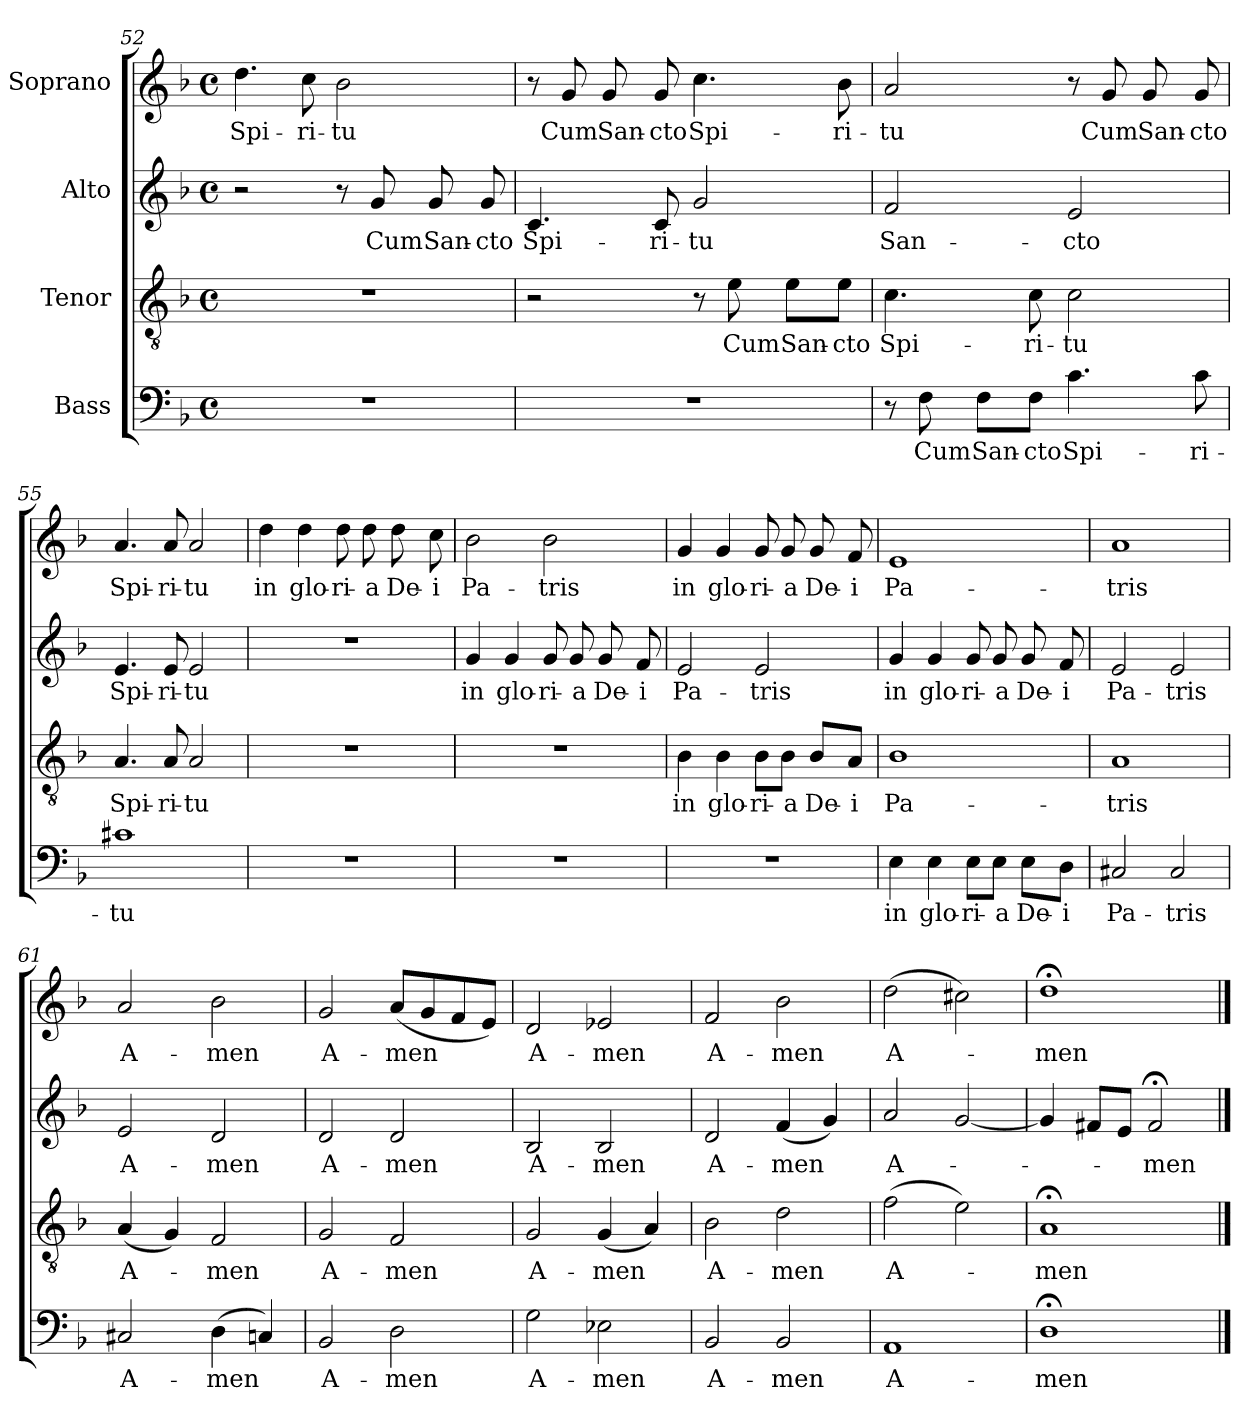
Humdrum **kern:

**kern	**text	**kern	**text	**kern	**text	**kern	**text
*part4	*part4	*part3	*part3	*part2	*part2	*part1	*part1
*staff4	*staff4	*staff3	*staff3	*staff2	*staff2	*staff1	*staff1
*I"Bass	*	*I"Tenor	*	*I"Alto	*	*I"Soprano	*
*clefF4	*	*clefGv2	*	*clefG2	*	*clefG2	*
*k[b-]	*	*k[b-]	*	*k[b-]	*	*k[b-]	*
*F:	*	*F:	*	*F:	*	*F:	*
*M4/4	*	*M4/4	*	*M4/4	*	*M4/4	*
*met(c)	*	*met(c)	*	*met(c)	*	*met(c)	*
=52	=52	=52	=52	=52	=52	=52	=52
1r	.	1r	.	2r	.	4.dd\	Spi-
.	.	.	.	.	.	8cc\	-ri-
.	.	.	.	8r	.	2b-\	-tu
.	.	.	.	8g/	Cum	.	.
.	.	.	.	8g/	San-	.	.
.	.	.	.	8g/	-cto	.	.
!!LO:PB:g=z
=53	=53	=53	=53	=53	=53	=53	=53
1r	.	2r	.	4.c/	Spi-	8r	.
.	.	.	.	.	.	8g/	Cum
.	.	.	.	.	.	8g/	San-
.	.	.	.	8c/	-ri-	8g/	-cto
.	.	8r	.	2g/	-tu	4.cc\	Spi-
.	.	8e\	Cum	.	.	.	.
.	.	8e\L	San-	.	.	.	.
.	.	8e\J	-cto	.	.	8b-\	-ri-
=54	=54	=54	=54	=54	=54	=54	=54
8r	.	4.c\	Spi-	2f/	San-	2a/	-tu
8F\	Cum	.	.	.	.	.	.
8F\L	San-	.	.	.	.	.	.
8F\J	-cto	8c\	-ri-	.	.	.	.
4.c\	Spi-	2c\	-tu	2e/	-cto	8r	.
.	.	.	.	.	.	8g/	Cum
.	.	.	.	.	.	8g/	San-
8c\	-ri-	.	.	.	.	8g/	-cto
=55	=55	=55	=55	=55	=55	=55	=55
1c#X	-tu	4.A/	Spi-	4.e/	Spi-	4.a/	Spi-
.	.	8A/	-ri-	8e/	-ri-	8a/	-ri-
.	.	2A/	-tu	2e/	-tu	2a/	-tu
=56	=56	=56	=56	=56	=56	=56	=56
1r	.	1r	.	1r	.	4dd\	in
.	.	.	.	.	.	4dd\	glo-
.	.	.	.	.	.	8dd\	-ri-
.	.	.	.	.	.	8dd\	-a
.	.	.	.	.	.	8dd\	De-
.	.	.	.	.	.	8cc\	-i
!!LO:LB:g=z
=57	=57	=57	=57	=57	=57	=57	=57
1r	.	1r	.	4g/	in	2b-\	Pa-
.	.	.	.	4g/	glo-	.	.
.	.	.	.	8g/	-ri-	2b-\	-tris
.	.	.	.	8g/	-a	.	.
.	.	.	.	8g/	De-	.	.
.	.	.	.	8f/	-i	.	.
=58	=58	=58	=58	=58	=58	=58	=58
1r	.	4B-\	in	2e/	Pa-	4g/	in
.	.	4B-\	glo-	.	.	4g/	glo-
.	.	8B-\L	-ri-	2e/	-tris	8g/	-ri-
.	.	8B-\J	-a	.	.	8g/	-a
.	.	8B-/L	De-	.	.	8g/	De-
.	.	8A/J	-i	.	.	8f/	-i
=59	=59	=59	=59	=59	=59	=59	=59
4E\	in	1B-	Pa-	4g/	in	1e	Pa-
4E\	glo-	.	.	4g/	glo-	.	.
8E\L	-ri-	.	.	8g/	-ri-	.	.
8E\J	-a	.	.	8g/	-a	.	.
8E\L	De-	.	.	8g/	De-	.	.
8D\J	-i	.	.	8f/	-i	.	.
=60	=60	=60	=60	=60	=60	=60	=60
2C#X/	Pa-	1A	-tris	2e/	Pa-	1a	-tris
2C#/	-tris	.	.	2e/	-tris	.	.
!!LO:LB:g=z
=61	=61	=61	=61	=61	=61	=61	=61
2C#X/	A-	(4A/	A-	2e/	A-	2a/	A-
.	.	4G/)	.	.	.	.	.
(4D\	-men	2F/	-men	2d/	-men	2b-\	-men
4Cn/)	.	.	.	.	.	.	.
=62	=62	=62	=62	=62	=62	=62	=62
2BB-/	A-	2G/	A-	2d/	A-	2g/	A-
2D\	-men	2F/	-men	2d/	-men	(8a/L	-men
.	.	.	.	.	.	8g/	.
.	.	.	.	.	.	8f/	.
.	.	.	.	.	.	8e/J)	.
=63	=63	=63	=63	=63	=63	=63	=63
2G\	A-	2G/	A-	2B-/	A-	2d/	A-
2E-X\	-men	(4G/	-men	2B-/	-men	2e-X/	-men
.	.	4A/)	.	.	.	.	.
=64	=64	=64	=64	=64	=64	=64	=64
2BB-/	A-	2B-\	A-	2d/	A-	2f/	A-
2BB-/	-men	2d\	-men	(4f/	-men	2b-\	-men
.	.	.	.	4g/)	.	.	.
=65	=65	=65	=65	=65	=65	=65	=65
1AA	A-	(2f\	A-	2a/	A-	(2dd\	A-
.	.	2e\)	.	[2g/	.	2cc#X\)	.
=66	=66	=66	=66	=66	=66	=66	=66
1D;<	-men	1A;<	-men	4g/]	.	1dd;<	-men
.	.	.	.	8f#X/L	.	.	.
.	.	.	.	8e/J	.	.	.
.	.	.	.	2f#;</	-men	.	.
==	==	==	==	==	==	==	==
*-	*-	*-	*-	*-	*-	*-	*-
